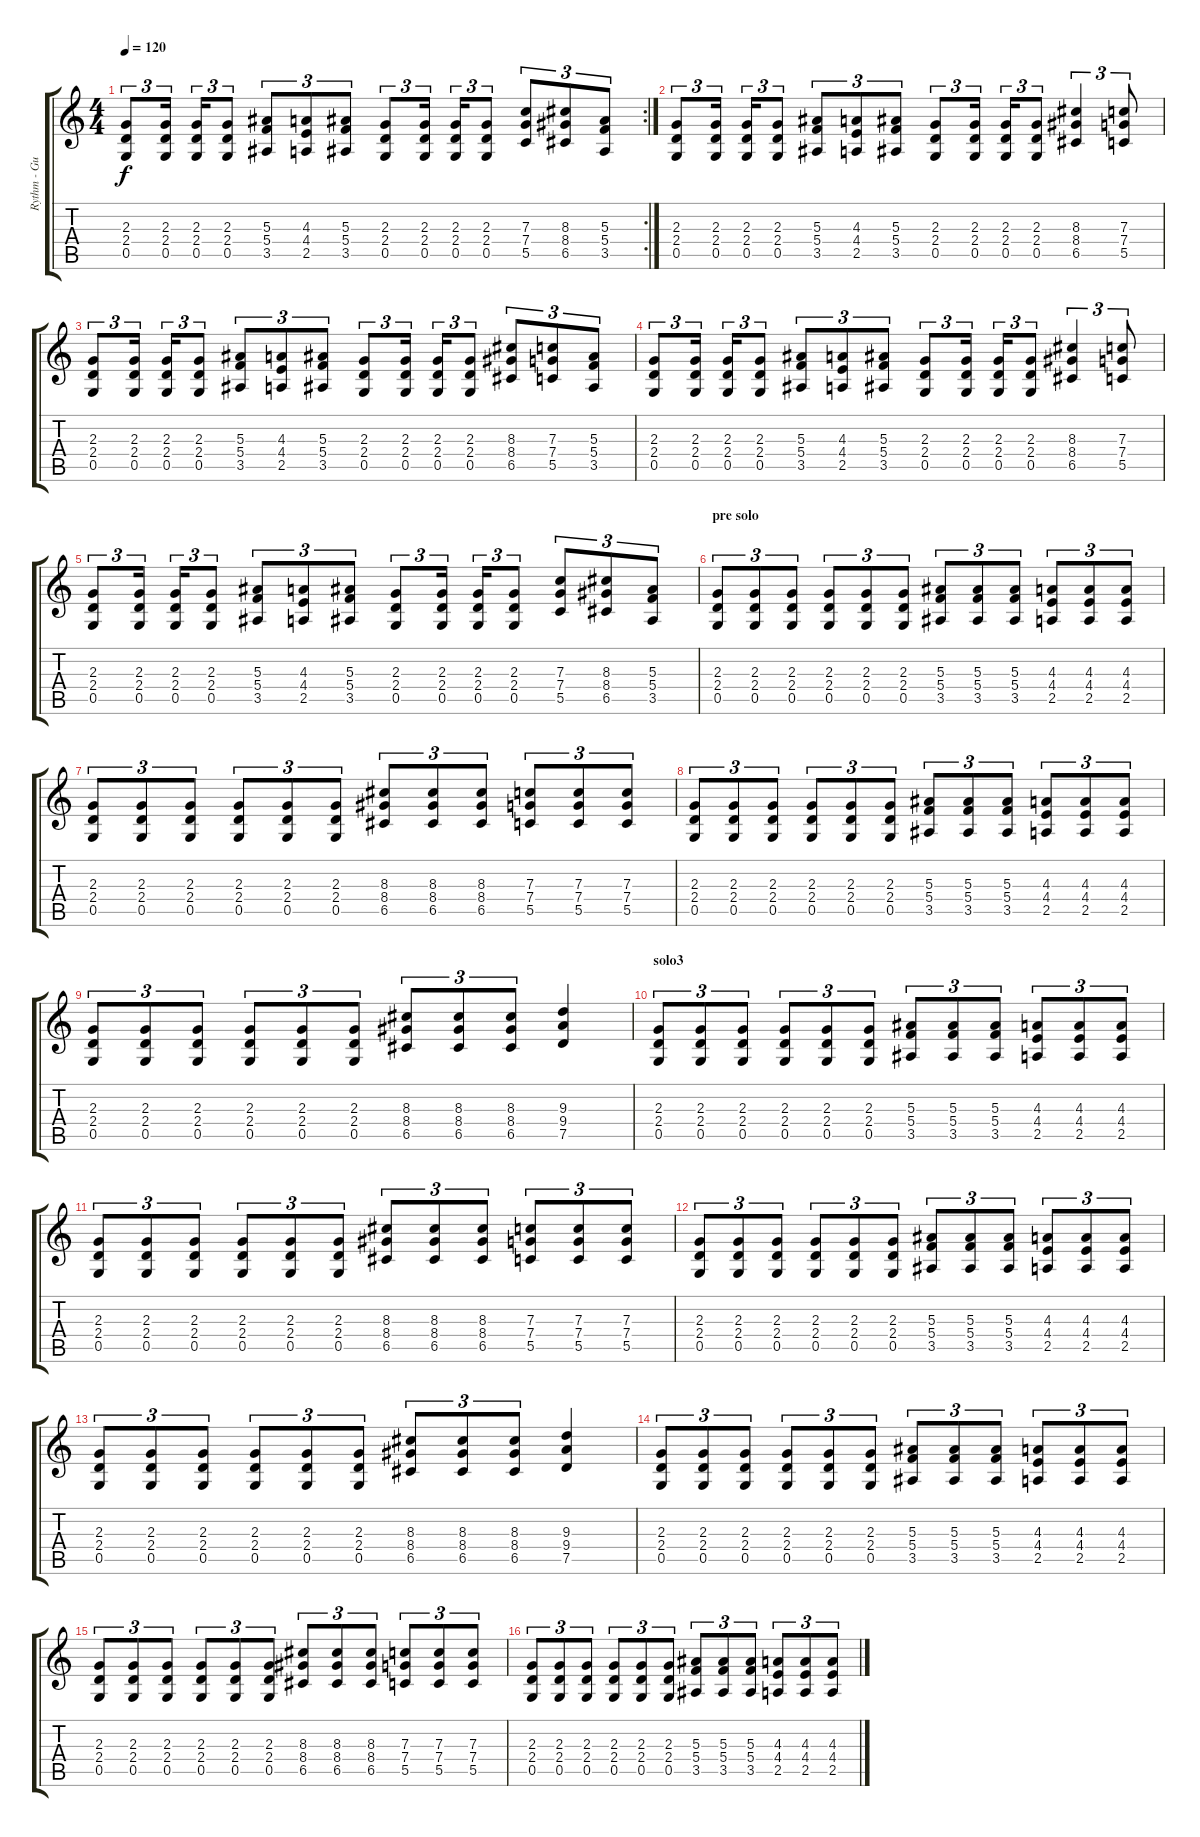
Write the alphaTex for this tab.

\track ("Rythm - Guitar" "Rythm - Gu") {instrument overdrivenguitar}
\staff {score tabs}
\tuning (D4 A3 F3 C3 G2 D2) {hide}
\rc 2
\ts (4 4)
\tempo 120
\clef g2
\ks c
(2.3 2.4 0.5).8{tu (3 2) dy f} (2.3 2.4 0.5).16{tu (3 2)} (2.3 2.4 0.5).16{tu (3 2)} (2.3 2.4 0.5).8{tu (3 2)} (5.3 5.4 3.5).8{tu (3 2)} (4.3 4.4 2.5).8{tu (3 2)} (5.3 5.4 3.5).8{tu (3 2)} (2.3 2.4 0.5).8{tu (3 2)} (2.3 2.4 0.5).16{tu (3 2)} (2.3 2.4 0.5).16{tu (3 2)} (2.3 2.4 0.5).8{tu (3 2)} (7.3 7.4 5.5).8{tu (3 2)} (8.3 8.4 6.5).8{tu (3 2)} (5.3 5.4 3.5).8{tu (3 2)} |
(2.3 2.4 0.5).8{tu (3 2)} (2.3 2.4 0.5).16{tu (3 2)} (2.3 2.4 0.5).16{tu (3 2)} (2.3 2.4 0.5).8{tu (3 2)} (5.3 5.4 3.5).8{tu (3 2)} (4.3 4.4 2.5).8{tu (3 2)} (5.3 5.4 3.5).8{tu (3 2)} (2.3 2.4 0.5).8{tu (3 2)} (2.3 2.4 0.5).16{tu (3 2)} (2.3 2.4 0.5).16{tu (3 2)} (2.3 2.4 0.5).8{tu (3 2)} (8.3 8.4 6.5).4{tu (3 2)} (7.3 7.4 5.5).8{tu (3 2)} |
(2.3 2.4 0.5).8{tu (3 2)} (2.3 2.4 0.5).16{tu (3 2)} (2.3 2.4 0.5).16{tu (3 2)} (2.3 2.4 0.5).8{tu (3 2)} (5.3 5.4 3.5).8{tu (3 2)} (4.3 4.4 2.5).8{tu (3 2)} (5.3 5.4 3.5).8{tu (3 2)} (2.3 2.4 0.5).8{tu (3 2)} (2.3 2.4 0.5).16{tu (3 2)} (2.3 2.4 0.5).16{tu (3 2)} (2.3 2.4 0.5).8{tu (3 2)} (8.3 8.4 6.5).8{tu (3 2)} (7.3 7.4 5.5).8{tu (3 2)} (5.3 5.4 3.5).8{tu (3 2)} |
(2.3 2.4 0.5).8{tu (3 2)} (2.3 2.4 0.5).16{tu (3 2)} (2.3 2.4 0.5).16{tu (3 2)} (2.3 2.4 0.5).8{tu (3 2)} (5.3 5.4 3.5).8{tu (3 2)} (4.3 4.4 2.5).8{tu (3 2)} (5.3 5.4 3.5).8{tu (3 2)} (2.3 2.4 0.5).8{tu (3 2)} (2.3 2.4 0.5).16{tu (3 2)} (2.3 2.4 0.5).16{tu (3 2)} (2.3 2.4 0.5).8{tu (3 2)} (8.3 8.4 6.5).4{tu (3 2)} (7.3 7.4 5.5).8{tu (3 2)} |
(2.3 2.4 0.5).8{tu (3 2)} (2.3 2.4 0.5).16{tu (3 2)} (2.3 2.4 0.5).16{tu (3 2)} (2.3 2.4 0.5).8{tu (3 2)} (5.3 5.4 3.5).8{tu (3 2)} (4.3 4.4 2.5).8{tu (3 2)} (5.3 5.4 3.5).8{tu (3 2)} (2.3 2.4 0.5).8{tu (3 2)} (2.3 2.4 0.5).16{tu (3 2)} (2.3 2.4 0.5).16{tu (3 2)} (2.3 2.4 0.5).8{tu (3 2)} (7.3 7.4 5.5).8{tu (3 2)} (8.3 8.4 6.5).8{tu (3 2)} (5.3 5.4 3.5).8{tu (3 2)} |
\section ("" "pre solo")
(2.3 2.4 0.5).8{tu (3 2)} (2.3 2.4 0.5).8{tu (3 2)} (2.3 2.4 0.5).8{tu (3 2)} (2.3 2.4 0.5).8{tu (3 2)} (2.3 2.4 0.5).8{tu (3 2)} (2.3 2.4 0.5).8{tu (3 2)} (5.3 5.4 3.5).8{tu (3 2)} (5.3 5.4 3.5).8{tu (3 2)} (5.3 5.4 3.5).8{tu (3 2)} (4.3 4.4 2.5).8{tu (3 2)} (4.3 4.4 2.5).8{tu (3 2)} (4.3 4.4 2.5).8{tu (3 2)} |
(2.3 2.4 0.5).8{tu (3 2)} (2.3 2.4 0.5).8{tu (3 2)} (2.3 2.4 0.5).8{tu (3 2)} (2.3 2.4 0.5).8{tu (3 2)} (2.3 2.4 0.5).8{tu (3 2)} (2.3 2.4 0.5).8{tu (3 2)} (8.3 8.4 6.5).8{tu (3 2)} (8.3 8.4 6.5).8{tu (3 2)} (8.3 8.4 6.5).8{tu (3 2)} (7.3 7.4 5.5).8{tu (3 2)} (7.3 7.4 5.5).8{tu (3 2)} (7.3 7.4 5.5).8{tu (3 2)} |
(2.3 2.4 0.5).8{tu (3 2)} (2.3 2.4 0.5).8{tu (3 2)} (2.3 2.4 0.5).8{tu (3 2)} (2.3 2.4 0.5).8{tu (3 2)} (2.3 2.4 0.5).8{tu (3 2)} (2.3 2.4 0.5).8{tu (3 2)} (5.3 5.4 3.5).8{tu (3 2)} (5.3 5.4 3.5).8{tu (3 2)} (5.3 5.4 3.5).8{tu (3 2)} (4.3 4.4 2.5).8{tu (3 2)} (4.3 4.4 2.5).8{tu (3 2)} (4.3 4.4 2.5).8{tu (3 2)} |
(2.3 2.4 0.5).8{tu (3 2)} (2.3 2.4 0.5).8{tu (3 2)} (2.3 2.4 0.5).8{tu (3 2)} (2.3 2.4 0.5).8{tu (3 2)} (2.3 2.4 0.5).8{tu (3 2)} (2.3 2.4 0.5).8{tu (3 2)} (8.3 8.4 6.5).8{tu (3 2)} (8.3 8.4 6.5).8{tu (3 2)} (8.3 8.4 6.5).8{tu (3 2)} (9.3 9.4 7.5).4 |
\section ("" "solo3")
(2.3 2.4 0.5).8{tu (3 2)} (2.3 2.4 0.5).8{tu (3 2)} (2.3 2.4 0.5).8{tu (3 2)} (2.3 2.4 0.5).8{tu (3 2)} (2.3 2.4 0.5).8{tu (3 2)} (2.3 2.4 0.5).8{tu (3 2)} (5.3 5.4 3.5).8{tu (3 2)} (5.3 5.4 3.5).8{tu (3 2)} (5.3 5.4 3.5).8{tu (3 2)} (4.3 4.4 2.5).8{tu (3 2)} (4.3 4.4 2.5).8{tu (3 2)} (4.3 4.4 2.5).8{tu (3 2)} |
(2.3 2.4 0.5).8{tu (3 2)} (2.3 2.4 0.5).8{tu (3 2)} (2.3 2.4 0.5).8{tu (3 2)} (2.3 2.4 0.5).8{tu (3 2)} (2.3 2.4 0.5).8{tu (3 2)} (2.3 2.4 0.5).8{tu (3 2)} (8.3 8.4 6.5).8{tu (3 2)} (8.3 8.4 6.5).8{tu (3 2)} (8.3 8.4 6.5).8{tu (3 2)} (7.3 7.4 5.5).8{tu (3 2)} (7.3 7.4 5.5).8{tu (3 2)} (7.3 7.4 5.5).8{tu (3 2)} |
(2.3 2.4 0.5).8{tu (3 2)} (2.3 2.4 0.5).8{tu (3 2)} (2.3 2.4 0.5).8{tu (3 2)} (2.3 2.4 0.5).8{tu (3 2)} (2.3 2.4 0.5).8{tu (3 2)} (2.3 2.4 0.5).8{tu (3 2)} (5.3 5.4 3.5).8{tu (3 2)} (5.3 5.4 3.5).8{tu (3 2)} (5.3 5.4 3.5).8{tu (3 2)} (4.3 4.4 2.5).8{tu (3 2)} (4.3 4.4 2.5).8{tu (3 2)} (4.3 4.4 2.5).8{tu (3 2)} |
(2.3 2.4 0.5).8{tu (3 2)} (2.3 2.4 0.5).8{tu (3 2)} (2.3 2.4 0.5).8{tu (3 2)} (2.3 2.4 0.5).8{tu (3 2)} (2.3 2.4 0.5).8{tu (3 2)} (2.3 2.4 0.5).8{tu (3 2)} (8.3 8.4 6.5).8{tu (3 2)} (8.3 8.4 6.5).8{tu (3 2)} (8.3 8.4 6.5).8{tu (3 2)} (9.3 9.4 7.5).4 |
(2.3 2.4 0.5).8{tu (3 2)} (2.3 2.4 0.5).8{tu (3 2)} (2.3 2.4 0.5).8{tu (3 2)} (2.3 2.4 0.5).8{tu (3 2)} (2.3 2.4 0.5).8{tu (3 2)} (2.3 2.4 0.5).8{tu (3 2)} (5.3 5.4 3.5).8{tu (3 2)} (5.3 5.4 3.5).8{tu (3 2)} (5.3 5.4 3.5).8{tu (3 2)} (4.3 4.4 2.5).8{tu (3 2)} (4.3 4.4 2.5).8{tu (3 2)} (4.3 4.4 2.5).8{tu (3 2)} |
(2.3 2.4 0.5).8{tu (3 2)} (2.3 2.4 0.5).8{tu (3 2)} (2.3 2.4 0.5).8{tu (3 2)} (2.3 2.4 0.5).8{tu (3 2)} (2.3 2.4 0.5).8{tu (3 2)} (2.3 2.4 0.5).8{tu (3 2)} (8.3 8.4 6.5).8{tu (3 2)} (8.3 8.4 6.5).8{tu (3 2)} (8.3 8.4 6.5).8{tu (3 2)} (7.3 7.4 5.5).8{tu (3 2)} (7.3 7.4 5.5).8{tu (3 2)} (7.3 7.4 5.5).8{tu (3 2)} |
(2.3 2.4 0.5).8{tu (3 2)} (2.3 2.4 0.5).8{tu (3 2)} (2.3 2.4 0.5).8{tu (3 2)} (2.3 2.4 0.5).8{tu (3 2)} (2.3 2.4 0.5).8{tu (3 2)} (2.3 2.4 0.5).8{tu (3 2)} (5.3 5.4 3.5).8{tu (3 2)} (5.3 5.4 3.5).8{tu (3 2)} (5.3 5.4 3.5).8{tu (3 2)} (4.3 4.4 2.5).8{tu (3 2)} (4.3 4.4 2.5).8{tu (3 2)} (4.3 4.4 2.5).8{tu (3 2)}
